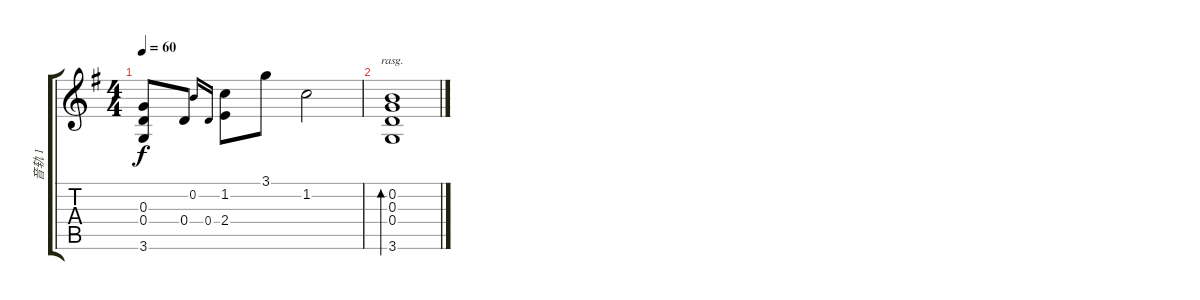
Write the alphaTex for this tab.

\track ("音轨 1" "音轨 1") {instrument acousticguitarsteel}
\staff {score tabs}
\tuning (E4 B3 G3 D3 A2 E2) {hide}
\ts (4 4)
\tempo 60
\clef g2
\ks g
(0.3 0.4 3.6).8{dy f} 0.4.8 0.2.16{gr onbeat} 0.4.16{gr onbeat} (1.2 2.4).8 3.1.8 1.2.2 |
(0.2 0.3 0.4 3.6).1{bd 480 rasg ii}
